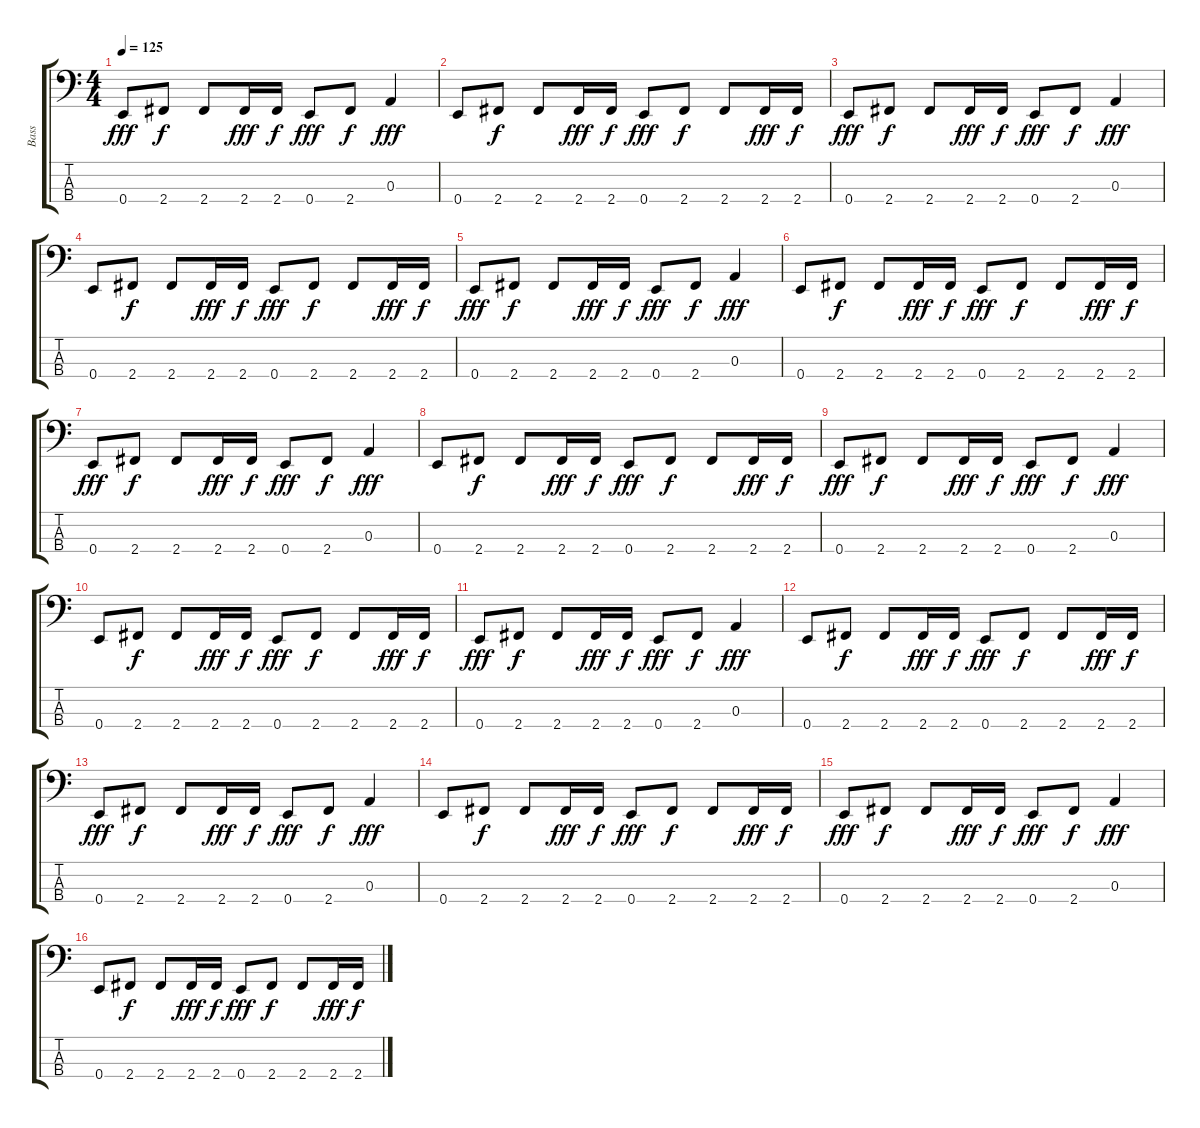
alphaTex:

\track ("Bass" "Bass") {instrument electricbasspick}
\staff {score tabs}
\tuning (G2 D2 A1 E1) {hide}
\ts (4 4)
\tempo 125
\clef f4
\ks c
0.4.8{dy fff} 2.4.8{dy f} 2.4.8 2.4.16{dy fff} 2.4.16{dy f} 0.4.8{dy fff} 2.4.8{dy f} 0.3.4{dy fff} |
0.4.8 2.4.8{dy f} 2.4.8 2.4.16{dy fff} 2.4.16{dy f} 0.4.8{dy fff} 2.4.8{dy f} 2.4.8 2.4.16{dy fff} 2.4.16{dy f} |
0.4.8{dy fff} 2.4.8{dy f} 2.4.8 2.4.16{dy fff} 2.4.16{dy f} 0.4.8{dy fff} 2.4.8{dy f} 0.3.4{dy fff} |
0.4.8 2.4.8{dy f} 2.4.8 2.4.16{dy fff} 2.4.16{dy f} 0.4.8{dy fff} 2.4.8{dy f} 2.4.8 2.4.16{dy fff} 2.4.16{dy f} |
0.4.8{dy fff} 2.4.8{dy f} 2.4.8 2.4.16{dy fff} 2.4.16{dy f} 0.4.8{dy fff} 2.4.8{dy f} 0.3.4{dy fff} |
0.4.8 2.4.8{dy f} 2.4.8 2.4.16{dy fff} 2.4.16{dy f} 0.4.8{dy fff} 2.4.8{dy f} 2.4.8 2.4.16{dy fff} 2.4.16{dy f} |
0.4.8{dy fff} 2.4.8{dy f} 2.4.8 2.4.16{dy fff} 2.4.16{dy f} 0.4.8{dy fff} 2.4.8{dy f} 0.3.4{dy fff} |
0.4.8 2.4.8{dy f} 2.4.8 2.4.16{dy fff} 2.4.16{dy f} 0.4.8{dy fff} 2.4.8{dy f} 2.4.8 2.4.16{dy fff} 2.4.16{dy f} |
0.4.8{dy fff} 2.4.8{dy f} 2.4.8 2.4.16{dy fff} 2.4.16{dy f} 0.4.8{dy fff} 2.4.8{dy f} 0.3.4{dy fff} |
0.4.8 2.4.8{dy f} 2.4.8 2.4.16{dy fff} 2.4.16{dy f} 0.4.8{dy fff} 2.4.8{dy f} 2.4.8 2.4.16{dy fff} 2.4.16{dy f} |
0.4.8{dy fff} 2.4.8{dy f} 2.4.8 2.4.16{dy fff} 2.4.16{dy f} 0.4.8{dy fff} 2.4.8{dy f} 0.3.4{dy fff} |
0.4.8 2.4.8{dy f} 2.4.8 2.4.16{dy fff} 2.4.16{dy f} 0.4.8{dy fff} 2.4.8{dy f} 2.4.8 2.4.16{dy fff} 2.4.16{dy f} |
0.4.8{dy fff} 2.4.8{dy f} 2.4.8 2.4.16{dy fff} 2.4.16{dy f} 0.4.8{dy fff} 2.4.8{dy f} 0.3.4{dy fff} |
0.4.8 2.4.8{dy f} 2.4.8 2.4.16{dy fff} 2.4.16{dy f} 0.4.8{dy fff} 2.4.8{dy f} 2.4.8 2.4.16{dy fff} 2.4.16{dy f} |
0.4.8{dy fff} 2.4.8{dy f} 2.4.8 2.4.16{dy fff} 2.4.16{dy f} 0.4.8{dy fff} 2.4.8{dy f} 0.3.4{dy fff} |
0.4.8 2.4.8{dy f} 2.4.8 2.4.16{dy fff} 2.4.16{dy f} 0.4.8{dy fff} 2.4.8{dy f} 2.4.8 2.4.16{dy fff} 2.4.16{dy f}
